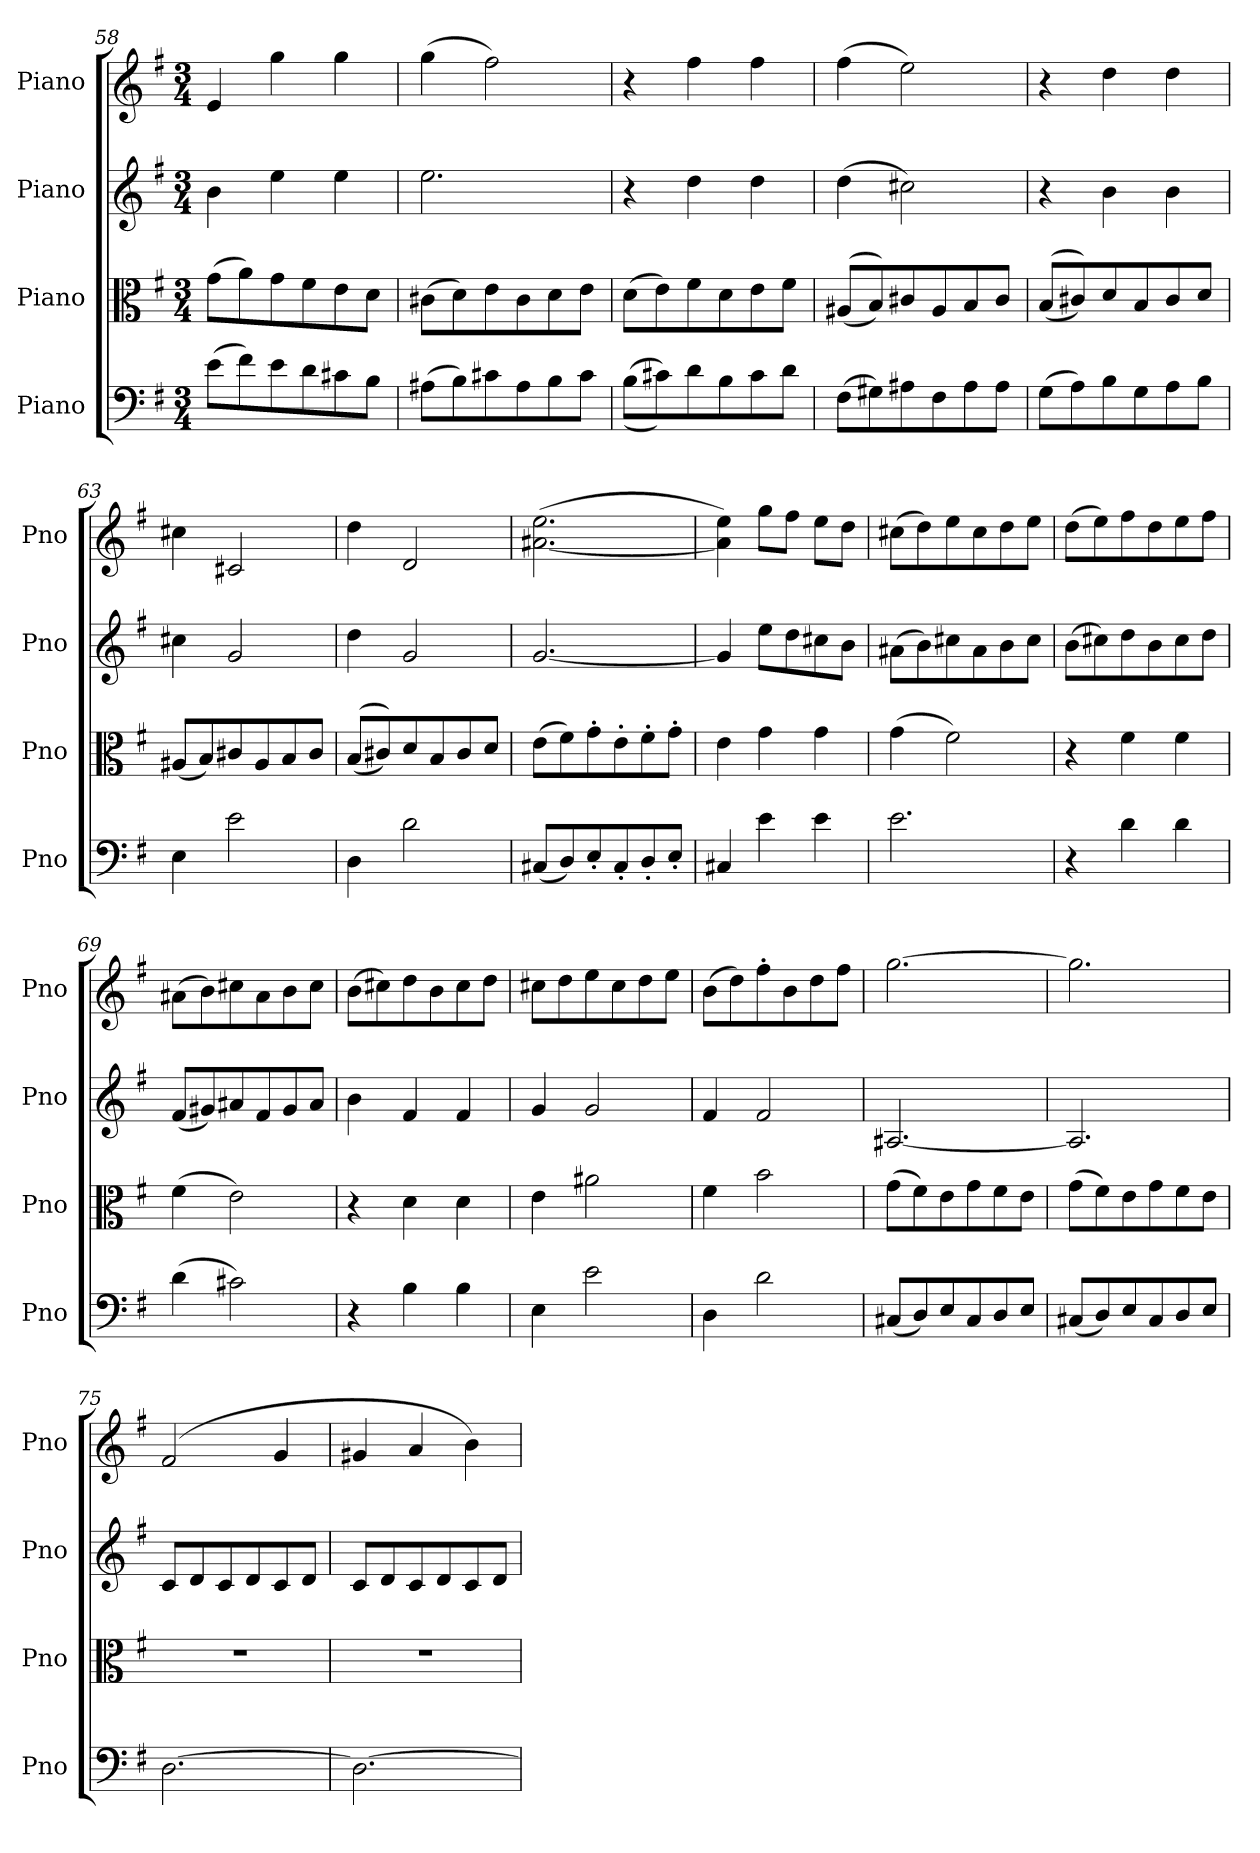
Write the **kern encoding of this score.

**kern	**kern	**kern	**kern
*part4	*part3	*part2	*part1
*staff4	*staff3	*staff2	*staff1
*I"Piano	*I"Piano	*I"Piano	*I"Piano
*I'Pno	*I'Pno	*I'Pno	*I'Pno
*clefF4	*clefC3	*clefG2	*clefG2
*k[f#]	*k[f#]	*k[f#]	*k[f#]
*M3/4	*M3/4	*M3/4	*M3/4
=58	=58	=58	=58
(8e\L	(8g\L	4b\	4e/
8f#\)	8a\)	.	.
8e\	8g\	4ee\	4gg\
8d\	8f#\	.	.
8c#X\	8e\	4ee\	4gg\
8B\J	8d\J	.	.
=59	=59	=59	=59
(8A#X\L	(8c#X\L	2.ee\	(4gg\
8B\)	8d\)	.	.
8c#X\	8e\	.	2ff#\)
8A#\	8c#\	.	.
8B\	8d\	.	.
8c#\J	8e\J	.	.
=60	=60	=60	=60
((8B\L	(8d\L	4r	4r
8c#X\))	8e\)	.	.
8d\	8f#\	4dd\	4ff#\
8B\	8d\	.	.
8c#\	8e\	4dd\	4ff#\
8d\J	8f#\J	.	.
=61	=61	=61	=61
(8F#\L	((8A#X/L	(4dd\	(4ff#\
8G#X\)	8B/))	.	.
8A#X\	8c#X/	2cc#X\)	2ee\)
8F#\	8A#/	.	.
8A#\	8B/	.	.
8A#\J	8c#/J	.	.
=62	=62	=62	=62
(8G\L	((8B/L	4r	4r
8A\)	8c#X/))	.	.
8B\	8d/	4b\	4dd\
8G\	8B/	.	.
8A\	8c#/	4b\	4dd\
8B\J	8d/J	.	.
=63	=63	=63	=63
4E\	(8A#X/L	4cc#X\	4cc#X\
.	8B/)	.	.
2e\	8c#X/	2g/	2c#X/
.	8A#/	.	.
.	8B/	.	.
.	8c#/J	.	.
=64	=64	=64	=64
4D\	((8B/L	4dd\	4dd\
.	8c#X/))	.	.
2d\	8d/	2g/	2d/
.	8B/	.	.
.	8c#/	.	.
.	8d/J	.	.
!!LO:LB:g=z
=65	=65	=65	=65
(8C#X/L	(8e\L	[2.g/	([2.a#X\ 2.ee\
8D/)	8f#\)	.	.
8E'/	8g'\	.	.
8C#'/	8e'\	.	.
8D'/	8f#'\	.	.
8E'/J	8g'\J	.	.
=66	=66	=66	=66
4C#X/	4e\	4g/]	4a#\] 4ee\)
4e\	4g\	8ee\L	8gg\L
.	.	8dd\	8ff#\J
4e\	4g\	8cc#X\	8ee\L
.	.	8b\J	8dd\J
=67	=67	=67	=67
2.e\	(4g\	(8a#X\L	(8cc#X\L
.	.	8b\)	8dd\)
.	2f#\)	8cc#X\	8ee\
.	.	8a#\	8cc#\
.	.	8b\	8dd\
.	.	8cc#\J	8ee\J
=68	=68	=68	=68
4r	4r	(8b\L	(8dd\L
.	.	8cc#X\)	8ee\)
4d\	4f#\	8dd\	8ff#\
.	.	8b\	8dd\
4d\	4f#\	8cc#\	8ee\
.	.	8dd\J	8ff#\J
=69	=69	=69	=69
(4d\	(4f#\	(8f#/L	(8a#X\L
.	.	8g#X/)	8b\)
2c#X\)	2e\)	8a#X/	8cc#X\
.	.	8f#/	8a#\
.	.	8g#/	8b\
.	.	8a#/J	8cc#\J
=70	=70	=70	=70
4r	4r	4b\	(8b\L
.	.	.	8cc#X\)
4B\	4d\	4f#/	8dd\
.	.	.	8b\
4B\	4d\	4f#/	8cc#\
.	.	.	8dd\J
=71	=71	=71	=71
4E\	4e\	4g/	8cc#X\L
.	.	.	8dd\
2e\	2a#X\	2g/	8ee\
.	.	.	8cc#\
.	.	.	8dd\
.	.	.	8ee\J
=72	=72	=72	=72
4D\	4f#\	4f#/	(8b\L
.	.	.	8dd\)
2d\	2b\	2f#/	8ff#'\
.	.	.	8b\
.	.	.	8dd\
.	.	.	8ff#\J
=73	=73	=73	=73
(8C#X/L	(8g\L	[2.A#X/	[2.gg\
8D/)	8f#\)	.	.
8E/	8e\	.	.
8C#/	8g\	.	.
8D/	8f#\	.	.
8E/J	8e\J	.	.
!!LO:LB:g=z
=74	=74	=74	=74
(8C#X/L	(8g\L	2.A#/]	2.gg\]
8D/)	8f#\)	.	.
8E/	8e\	.	.
8C#/	8g\	.	.
8D/	8f#\	.	.
8E/J	8e\J	.	.
=75	=75	=75	=75
[2.D\	2.r	8c/L	(2f#/
.	.	8d/	.
.	.	8c/	.
.	.	8d/	.
.	.	8c/	4g/
.	.	8d/J	.
=76	=76	=76	=76
2.D\_	2.r	8c/L	4g#X/
.	.	8d/	.
.	.	8c/	4a/
.	.	8d/	.
.	.	8c/	4b\)
.	.	8d/J	.
=	=	=	=
*-	*-	*-	*-
